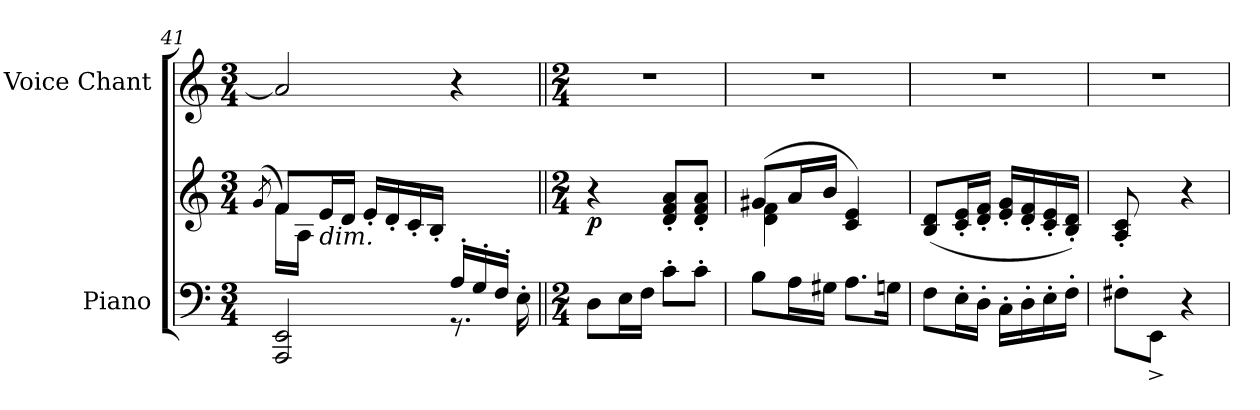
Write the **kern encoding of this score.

**kern	**kern	**dynam	**kern
*part2	*part2	*part2	*part1
*staff3	*staff2	*staff2/3	*staff1
*I"Piano	*	*	*I"Voice Chant
*I'Pno	*	*	*
*clefF4	*clefG2	*	*clefG2
*k[]	*k[]	*	*k[]
*M3/4	*M3/4	*	*M3/4
=41	=41	=41	=41
.	(8qg/	.	.
*^	*^	*	*
2ryy	2AAA/ 2EE/	(8f/L)	16f\LL	.	2a/]
.	.	.	16A\JJ	.	.
!	!	!LO:TX:b:i:t=dim.	!	!	!
.	.	16e/L	2ryy	.	.
.	.	16d/JJ	.	.	.
.	.	16e'/LL	.	.	.
.	.	16d'/	.	.	.
.	.	16c'/	.	.	.
.	.	16B'/JJ	.	.	.
16A'>/LL	8.r	8.ryy	.	.	4r
16G'>/	.	.	.	.	.
16F'>/JJ	.	.	8ryy	.	.
16ryy	16E'\)	16ryy	.	.	.
*v	*v	*	*	*	*
*	*v	*v	*	*
=42||	=42||	=42||	=42||
*M2/4	*M2/4	*	*M2/4
*^	*	*	*
!	!	!	!LO:DY:b	!
*v	*v	*	*	*
8D\L	4r	p	2r
16E\L	.	.	.
16F\JJ	.	.	.
8c'\L	8d/' 8f/' 8a/'L	.	.
8c'\J	8d/' 8f/' 8a/'J	.	.
=43	=43	=43	=43
*	*^	*	*
8B\L	(8g#X/L	4d\ 4f\	.	2r
16A\L	16a/L	.	.	.
16G#X\JJ	16b/JJ	.	.	.
8.A\L	4c/ 4e/)	4ryy	.	.
16Gn\Jk	.	.	.	.
*	*v	*v	*	*
=44	=44	=44	=44
8F\L	(8B/ 8d/L	.	2r
16E'\L	16c/' 16e/'L	.	.
16D'\JJ	16d/' 16f/'JJ	.	.
16C'\LL	16e/' 16g/'LL	.	.
16D'\	16d/' 16f/'	.	.
16E'\	16c/' 16e/'	.	.
16F'\JJ	16B/' 16d/'JJ)	.	.
=45	=45	=45	=45
*^	*	*	*
8ryy	8F#X'\L	8A/' 8c/'L	.	2r
8D/ 8G#X/ 8B/J	8EE^<\J	8ryy	.	.
4ryy	4r	4r	.	.
*v	*v	*	*	*
=	=	=	=
*-	*-	*-	*-
